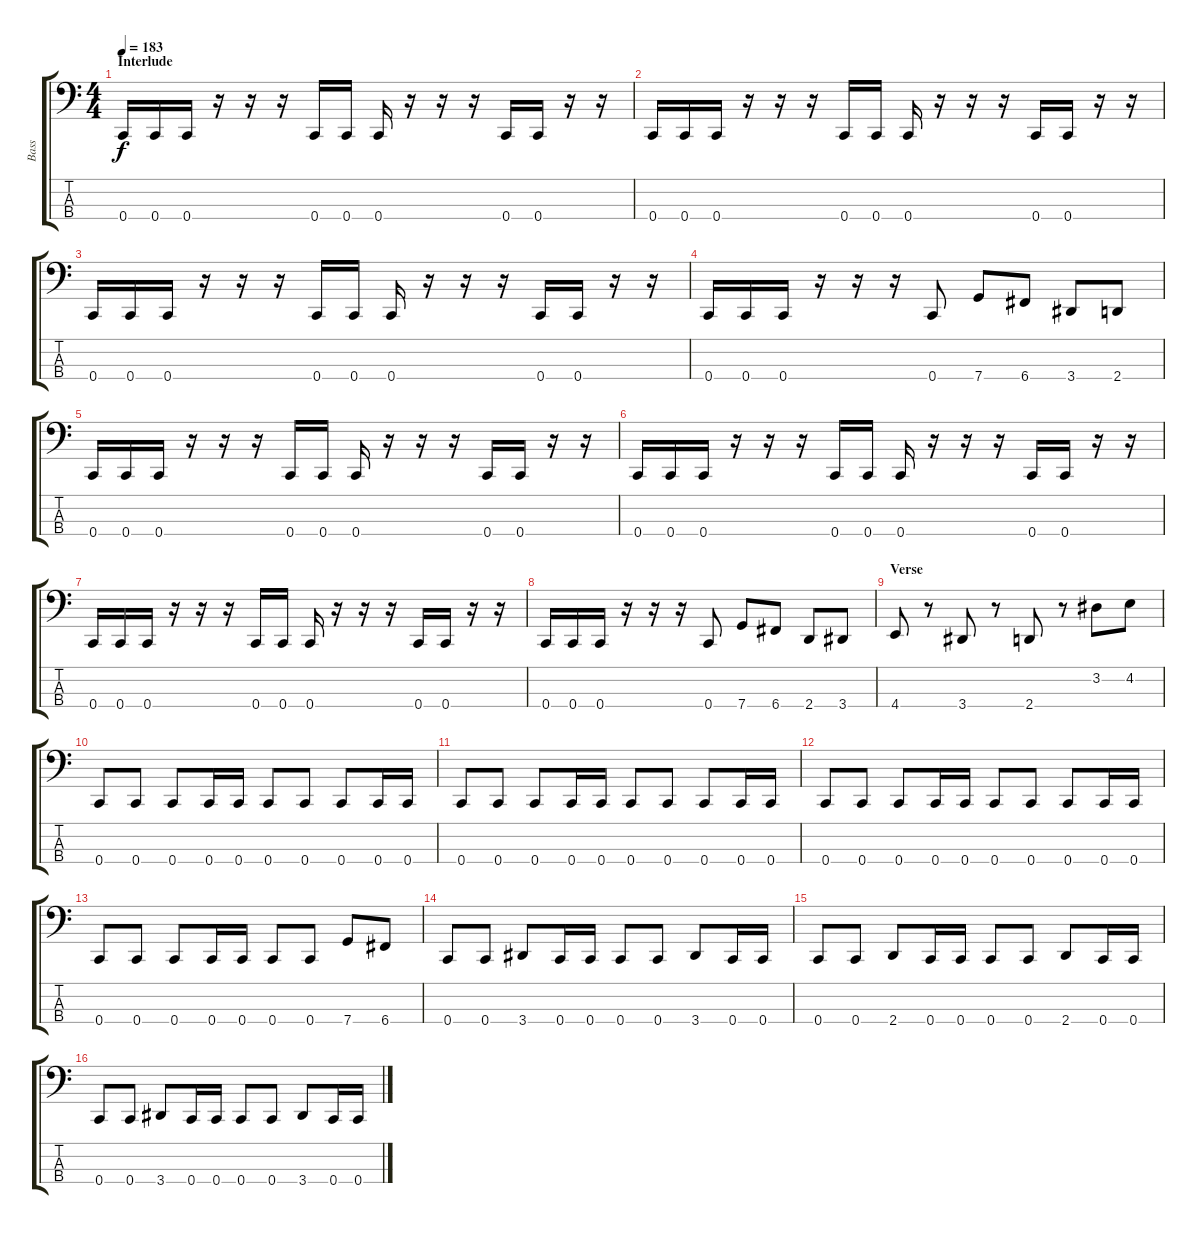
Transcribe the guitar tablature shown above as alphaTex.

\track ("Bass" "Bass") {instrument electricbasspick}
\staff {score tabs}
\tuning (F2 C2 G1 C1) {hide}
\ts (4 4)
\section ("" "Interlude")
\tempo 183
\clef f4
\ks c
0.4.16{dy f} 0.4.16 0.4.16 r.16 r.16 r.16 0.4.16 0.4.16 0.4.16 r.16 r.16 r.16 0.4.16 0.4.16 r.16 r.16 |
0.4.16 0.4.16 0.4.16 r.16 r.16 r.16 0.4.16 0.4.16 0.4.16 r.16 r.16 r.16 0.4.16 0.4.16 r.16 r.16 |
0.4.16 0.4.16 0.4.16 r.16 r.16 r.16 0.4.16 0.4.16 0.4.16 r.16 r.16 r.16 0.4.16 0.4.16 r.16 r.16 |
0.4.16 0.4.16 0.4.16 r.16 r.16 r.16 0.4.8 7.4.8 6.4.8 3.4.8 2.4.8 |
0.4.16 0.4.16 0.4.16 r.16 r.16 r.16 0.4.16 0.4.16 0.4.16 r.16 r.16 r.16 0.4.16 0.4.16 r.16 r.16 |
0.4.16 0.4.16 0.4.16 r.16 r.16 r.16 0.4.16 0.4.16 0.4.16 r.16 r.16 r.16 0.4.16 0.4.16 r.16 r.16 |
0.4.16 0.4.16 0.4.16 r.16 r.16 r.16 0.4.16 0.4.16 0.4.16 r.16 r.16 r.16 0.4.16 0.4.16 r.16 r.16 |
0.4.16 0.4.16 0.4.16 r.16 r.16 r.16 0.4.8 7.4.8 6.4.8 2.4.8 3.4.8 |
\section ("" "Verse")
4.4.8 r.8 3.4.8 r.8 2.4.8 r.8 3.2.8 4.2.8 |
0.4.8 0.4.8 0.4.8 0.4.16 0.4.16 0.4.8 0.4.8 0.4.8 0.4.16 0.4.16 |
0.4.8 0.4.8 0.4.8 0.4.16 0.4.16 0.4.8 0.4.8 0.4.8 0.4.16 0.4.16 |
0.4.8 0.4.8 0.4.8 0.4.16 0.4.16 0.4.8 0.4.8 0.4.8 0.4.16 0.4.16 |
0.4.8 0.4.8 0.4.8 0.4.16 0.4.16 0.4.8 0.4.8 7.4.8 6.4.8 |
0.4.8 0.4.8 3.4.8 0.4.16 0.4.16 0.4.8 0.4.8 3.4.8 0.4.16 0.4.16 |
0.4.8 0.4.8 2.4.8 0.4.16 0.4.16 0.4.8 0.4.8 2.4.8 0.4.16 0.4.16 |
0.4.8 0.4.8 3.4.8 0.4.16 0.4.16 0.4.8 0.4.8 3.4.8 0.4.16 0.4.16
